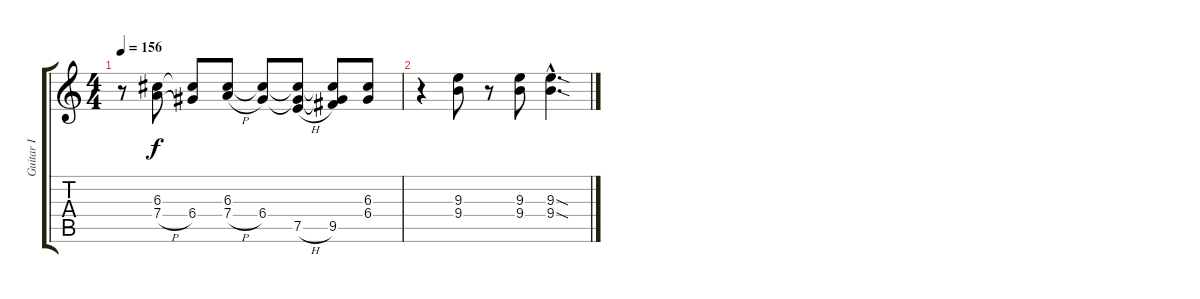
\track ("Guitar I" "Guitar I") {instrument distortionguitar}
\staff {score tabs}
\tuning (E4 B3 G3 D3 A2 E2) {hide}
\ts (4 4)
\tempo 156
\clef g2
\ks c
r.8{dy f} (6.3 7.4{h}).8 (6.3{t} 6.4).8 (6.3 7.4{h}).8 (6.3{t} 6.4).8 (6.3{t} 6.4{t} 7.5{h}).8 (6.3{t} 6.4{t} 9.5).8 (6.3 6.4).8 |
r.4 (9.3 9.4).8 r.8 (9.3 9.4).8 (9.3{sod hac} 9.4{sod hac}).4{d}
